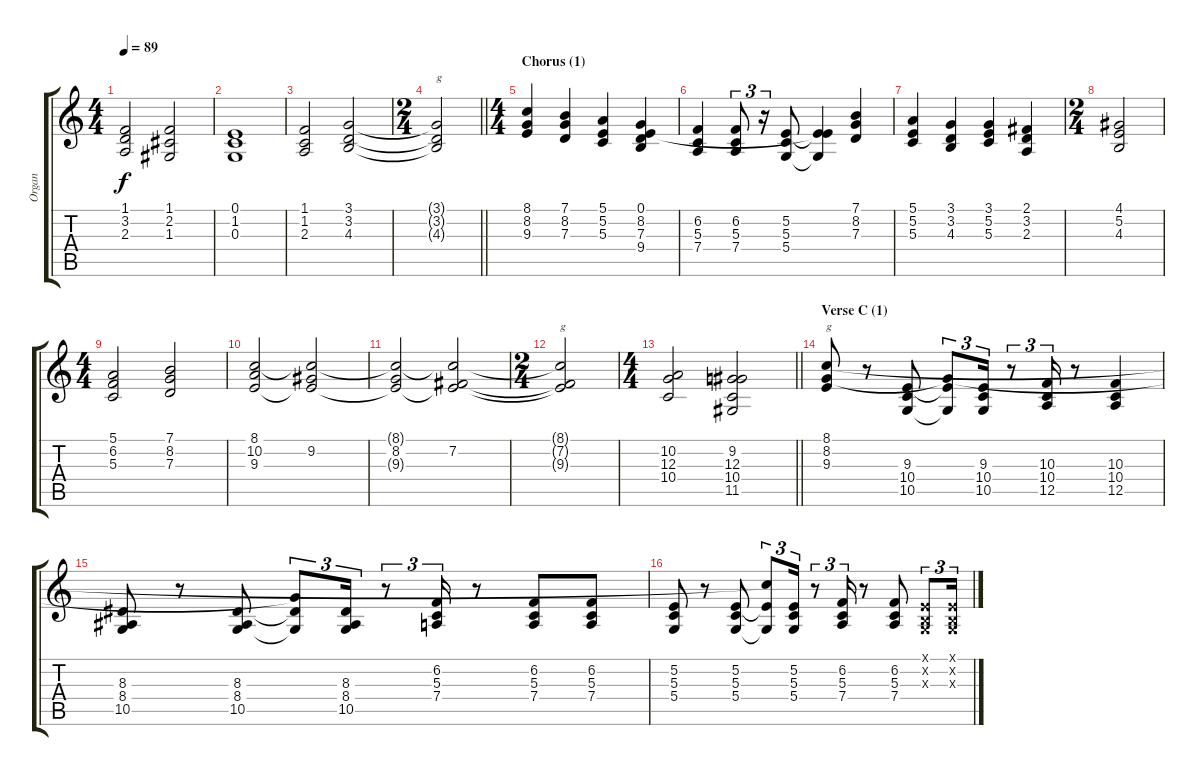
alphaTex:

\track ("Organ" "Organ") {instrument drawbarorgan}
\staff {score tabs}
\tuning (E4 B3 G3 D3 A2 C2) {hide}
\ts (4 4)
\tempo 89
\clef g2
\ks c
(1.1 3.2 2.3).2{dy f} (1.1 2.2 1.3).2 |
(0.1 1.2 0.3).1 |
(1.1 1.2 2.3).2 (3.1 3.2 4.3).2 |
\ts (2 4)
\barLineRight lightlight
(3.1{t} 3.2{t} 4.3{t}).2{txt "g"} |
\ts (4 4)
\section ("" "Chorus (1)")
(8.1 8.2 9.3).4 (7.1 8.2 7.3).4 (5.1 5.2 5.3).4 (0.1 8.2 7.3 9.4).4 |
(6.2 5.3 7.4).4 (6.2 5.3 7.4).8{tu (3 2)} r.16{tu (3 2)} (5.2 5.3 5.4).8 (0.1{t} 5.2{t} 5.4{t}).4 (7.1 8.2 7.3).4 |
(5.1 5.2 5.3).4 (3.1 3.2 4.3).4 (3.1 5.2 5.3).4 (2.1 3.2 2.3).4 |
\ts (2 4)
(4.1 5.2 4.3).2 |
\ts (4 4)
(5.1 6.2 5.3).2 (7.1 8.2 7.3).2 |
(8.1 10.2 9.3).2 (8.1{t} 9.2 9.3{t}).2 |
(8.1{t} 8.2 9.3{t}).2 (8.1{t} 7.2 9.3{t}).2 |
\ts (2 4)
(8.1{t} 7.2{t} 9.3{t}).2{txt "g"} |
\ts (4 4)
\barLineRight lightlight
(10.2 12.3 10.4).2 (9.2 12.3 10.4 11.5).2 |
\section ("" "Verse C (1)")
(8.1 8.2 9.3).8{txt "g"} r.8 (9.3 10.4 10.5).8 (8.2{t} 9.3{t} 10.5{t}).8{tu (3 2)} (9.3 10.4 10.5).16{tu (3 2)} r.8{tu (3 2)} (10.3 10.4 12.5).16{tu (3 2)} r.8 (10.3 10.4 12.5).4 |
(8.3 8.4 10.5).8 r.8 (8.3 8.4 10.5).8 (8.2{t} 8.3{t} 10.5{t}).8{tu (3 2)} (8.3 8.4 10.5).16{tu (3 2)} r.8{tu (3 2)} (6.2 5.3 7.4).16{tu (3 2)} r.8 (6.2 5.3 7.4).8 (6.2 5.3 7.4).8 |
(5.2 5.3 5.4).8 r.8 (5.2 5.3 5.4).8 (8.1{t} 5.2{t} 5.4{t}).8{tu (3 2)} (5.2 5.3 5.4).16{tu (3 2)} r.8{tu (3 2)} (6.2 5.3 7.4).16{tu (3 2)} r.8 (6.2 5.3 7.4).8 (0.1{x} 0.2{x} 0.3{x}).8{tu (3 2)} (0.1{x} 0.2{x} 0.3{x}).16{tu (3 2)}
